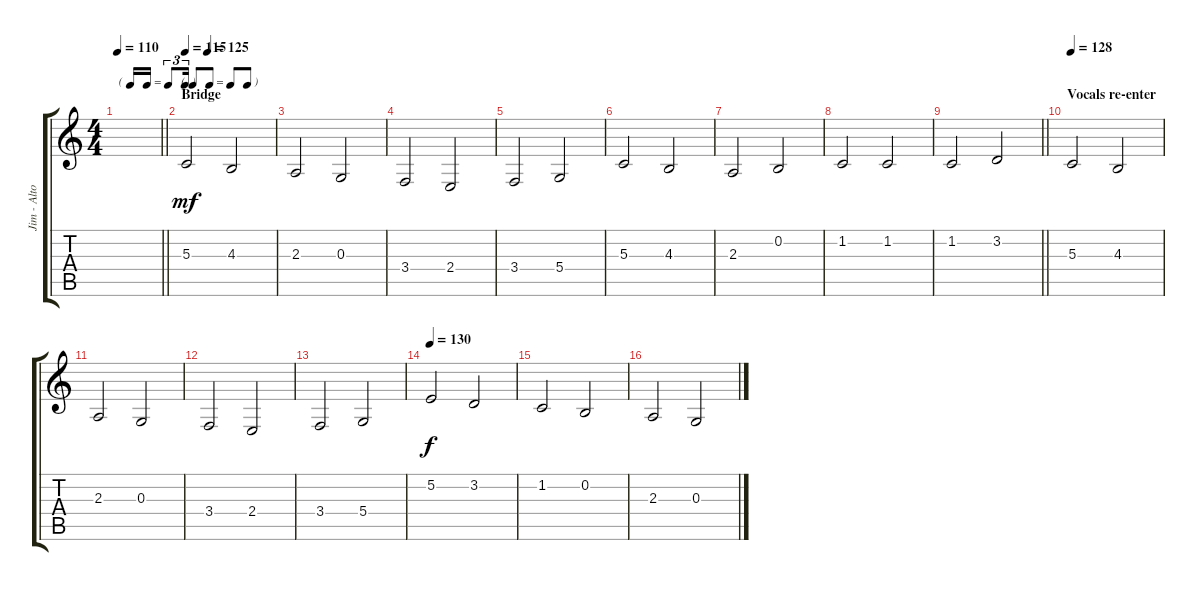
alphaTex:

\track ("Jim - Alto Sax" "Jim - Alto") {instrument altosax}
\staff {score tabs}
\tuning (E4 B3 G3 D3 A2 E2) {hide}
\ts (4 4)
\tf triplet16th
\tempo 110
\clef g2
\barLineRight lightlight
\ks c
|
\tf none
\section ("" "Bridge")
\tempo 115
\tempo (125 0.25)
5.3.2{dy mf} 4.3.2 |
2.3.2 0.3.2 |
3.4.2 2.4.2 |
3.4.2 5.4.2 |
5.3.2 4.3.2 |
2.3.2 0.2.2 |
1.2.2 1.2.2 |
\barLineRight lightlight
1.2.2 3.2.2 |
\section ("" "Vocals re-enter")
\tempo 128
5.3.2 4.3.2 |
2.3.2 0.3.2 |
3.4.2 2.4.2 |
3.4.2 5.4.2 |
\tempo 130
5.2.2{dy f} 3.2.2 |
1.2.2 0.2.2 |
2.3.2 0.3.2
